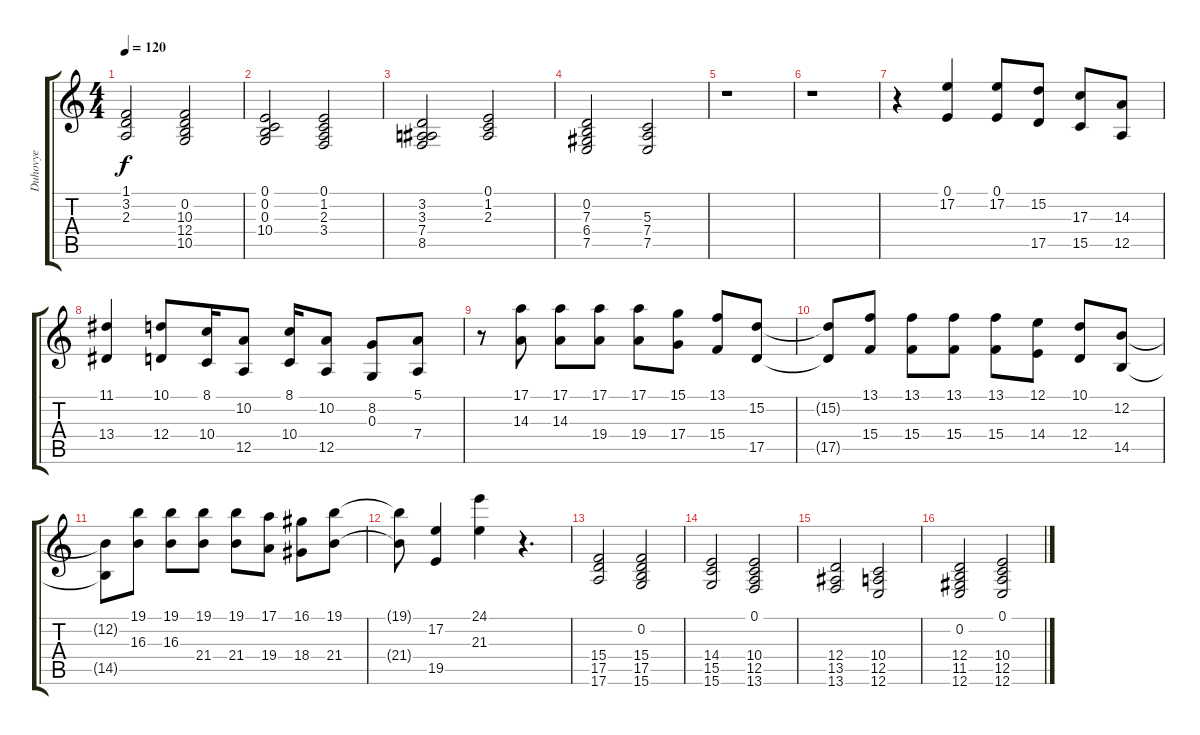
\track ("Duhovye" "Duhovye") {instrument brasssection}
\staff {score tabs}
\tuning (E4 B3 G3 D3 A2 E2) {hide}
\ts (4 4)
\tempo 120
\clef g2
\ks c
(1.1 3.2 2.3).2{dy f} (0.2 10.3 12.4 10.5).2 |
(0.1 0.2 0.3 10.4).2 (0.1 1.2 2.3 3.4).2 |
(3.2 3.3 7.4 8.5).2 (0.1 1.2 2.3).2 |
(0.2 7.3 6.4 7.5).2 (5.3 7.4 7.5).2 |
r.1 |
r.1 |
r.4 (0.1 17.2).4 (0.1 17.2).8 (15.2 17.5).8 (17.3 15.5).8 (14.3 12.5).8 |
(11.1 13.4).4 (10.1 12.4).8 (8.1 10.4).16 (10.2 12.5).8 (8.1 10.4).16 (10.2 12.5).8 (8.2 0.3).8 (5.1 7.4).8 |
r.8 (17.1 14.3).8 (17.1 14.3).8 (17.1 19.4).8 (17.1 19.4).8 (15.1 17.4).8 (13.1 15.4).8 (15.2 17.5).8 |
(15.2{t} 17.5{t}).8 (13.1 15.4).8 (13.1 15.4).8 (13.1 15.4).8 (13.1 15.4).8 (12.1 14.4).8 (10.1 12.4).8 (12.2 14.5).8 |
(12.2{t} 14.5{t}).8 (19.1 16.3).8 (19.1 16.3).8 (19.1 21.4).8 (19.1 21.4).8 (17.1 19.4).8 (16.1 18.4).8 (19.1 21.4).8 |
(19.1{t} 21.4{t}).8 (17.2 19.5).4 (24.1 21.3).4 r.4{d} |
(15.4 17.5 17.6).2 (0.2 15.4 17.5 15.6).2 |
(14.4 15.5 15.6).2 (0.1 10.4 12.5 13.6).2 |
(12.4 13.5 13.6).2 (10.4 12.5 12.6).2 |
(0.2 12.4 11.5 12.6).2 (0.1 10.4 12.5 12.6).2
